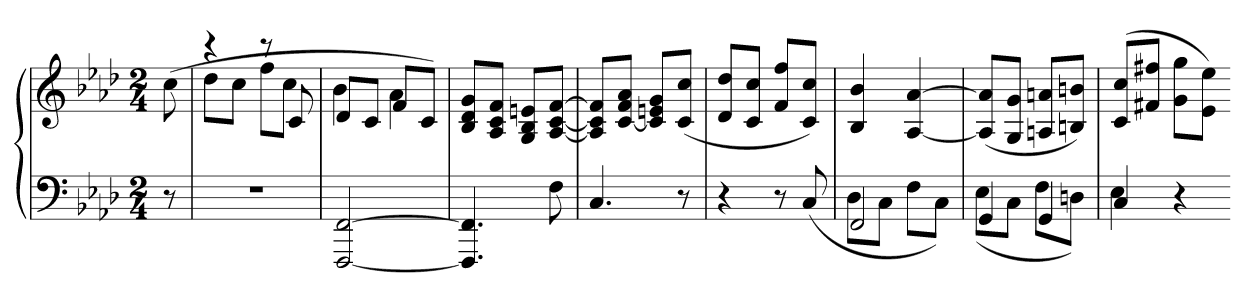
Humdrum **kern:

**kern	**kern
*part1	*part1
*staff2	*staff1
*clefF4	*clefG2
*k[b-e-a-d-]	*k[b-e-a-d-]
*f:	*f:
*M2/4	*M2/4
=	=
8r	(8cc
=315	=315
*	*^
2r	4r	8dd-L
.	.	8ccJ
.	8r	8ffL
.	(8c	8ccJ)
=316	=316	=316
[2FFF [2FF	8d-L	4b-
.	8cJ	.
.	8fL	4a-
.	8cJ)	.
*	*v	*v
=317	=317
4.FFF] 4.FF]	8B- 8d- 8gL
.	8A- 8c 8fJ
.	8G 8B- 8enL
8F	[8A- [8c [8fJ
=318	=318
4.C	8A-] 8c] 8f]L
.	[8c 8f 8a-J
.	8c] 8en 8gL
8r	(8c 8ccJ
=319	=319
4r	8d- 8dd-L
.	8c 8ccJ
8r	8f 8ffL
(8C	8c 8ccJ)
=320	=320
*^	*
2FF	8D-L	4B- 4b-
.	8CJ	.
.	8FL	[4A- [4a-
.	8CJ)	.
=321	=321	=321
4GG	(8E-L	(8A-] 8a-]L
.	8CJ	8G 8gJ
4GG	8FL	8An 8anL
.	8DnJ)	8Bn 8bnJ)
=322	=322	=322
4C	4E-	(8c 8ccL
.	.	8f#X 8ff#XJ
4r	4ryy	8g 8ggL
.	.	8e- 8ee-J)
*v	*v	*
=-	=-
*-	*-
